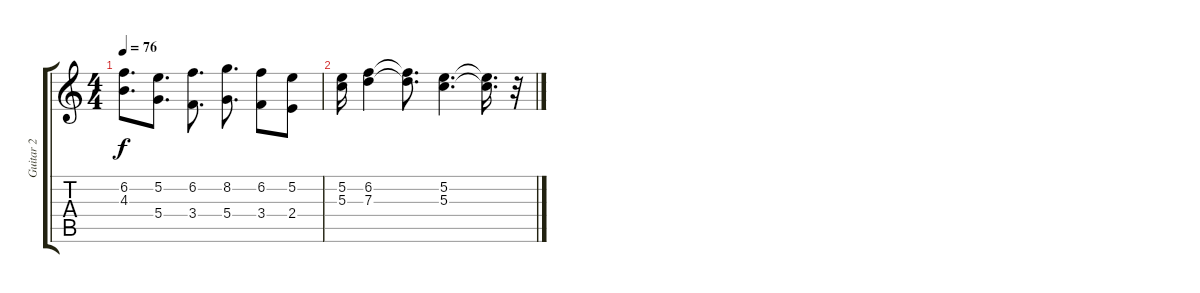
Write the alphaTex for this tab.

\track ("Guitar 2" "Guitar 2") {instrument electricguitarclean}
\staff {score tabs}
\tuning (E4 B3 G3 D3 A2 E2) {hide}
\ts (4 4)
\tempo 76
\clef g2
\ks c
(6.2 4.3).8{d dy f} (5.2 5.4).8{d} (6.2 3.4).8{d} (8.2 5.4).8{d} (6.2 3.4).8 (5.2 2.4).8 |
(5.2 5.3).16 (6.2 7.3).4 (6.2{t} 7.3{t}).8{d} (5.2 5.3).4{d} (5.2{t} 5.3{t}).16{d} r.32
